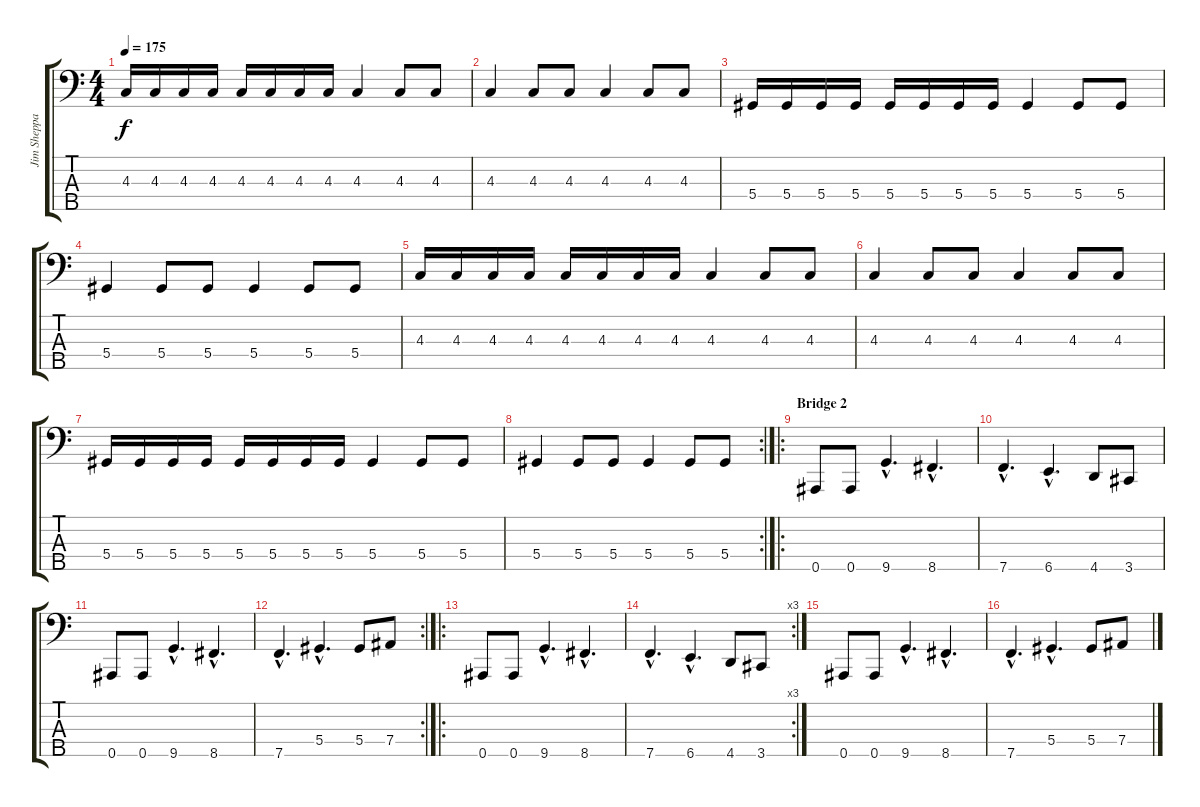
\track ("Jim Sheppard" "Jim Sheppa") {instrument electricbassfinger}
\staff {score tabs}
\tuning (Gb2 Db2 Ab1 Eb1 Bb0) {hide}
\ts (4 4)
\tempo 175
\clef f4
\ks c
4.3.16{dy f} 4.3.16 4.3.16 4.3.16 4.3.16 4.3.16 4.3.16 4.3.16 4.3.4 4.3.8 4.3.8 |
4.3.4 4.3.8 4.3.8 4.3.4 4.3.8 4.3.8 |
5.4.16 5.4.16 5.4.16 5.4.16 5.4.16 5.4.16 5.4.16 5.4.16 5.4.4 5.4.8 5.4.8 |
5.4.4 5.4.8 5.4.8 5.4.4 5.4.8 5.4.8 |
4.3.16 4.3.16 4.3.16 4.3.16 4.3.16 4.3.16 4.3.16 4.3.16 4.3.4 4.3.8 4.3.8 |
4.3.4 4.3.8 4.3.8 4.3.4 4.3.8 4.3.8 |
5.4.16 5.4.16 5.4.16 5.4.16 5.4.16 5.4.16 5.4.16 5.4.16 5.4.4 5.4.8 5.4.8 |
\rc 2
5.4.4 5.4.8 5.4.8 5.4.4 5.4.8 5.4.8 |
\ro
\section ("" "Bridge 2")
0.5.8 0.5.8 9.5{hac}.4{d} 8.5{hac}.4{d} |
7.5{hac}.4{d} 6.5{hac}.4{d} 4.5.8 3.5.8 |
0.5.8 0.5.8 9.5{hac}.4{d} 8.5{hac}.4{d} |
\rc 2
7.5{hac}.4{d} 5.4{hac}.4{d} 5.4.8 7.4.8 |
\ro
0.5.8 0.5.8 9.5{hac}.4{d} 8.5{hac}.4{d} |
\rc 3
7.5{hac}.4{d} 6.5{hac}.4{d} 4.5.8 3.5.8 |
0.5.8 0.5.8 9.5{hac}.4{d} 8.5{hac}.4{d} |
7.5{hac}.4{d} 5.4{hac}.4{d} 5.4.8 7.4.8
